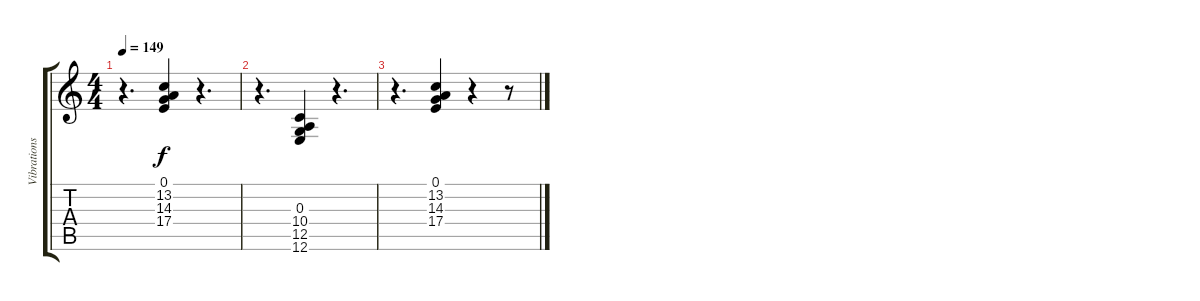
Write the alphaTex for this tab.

\track ("Vibrations" "Vibrations") {instrument vibraphone}
\staff {score tabs}
\tuning (E4 B3 G3 D3 A2 E2) {hide}
\ts (4 4)
\tempo 149
\clef g2
\ks c
r.4{d dy f} (0.1 13.2 14.3 17.4).4 r.4{d} |
r.4{d} (0.3 10.4 12.5 12.6).4 r.4{d} |
r.4{d} (0.1 13.2 14.3 17.4).4 r.4 r.8
